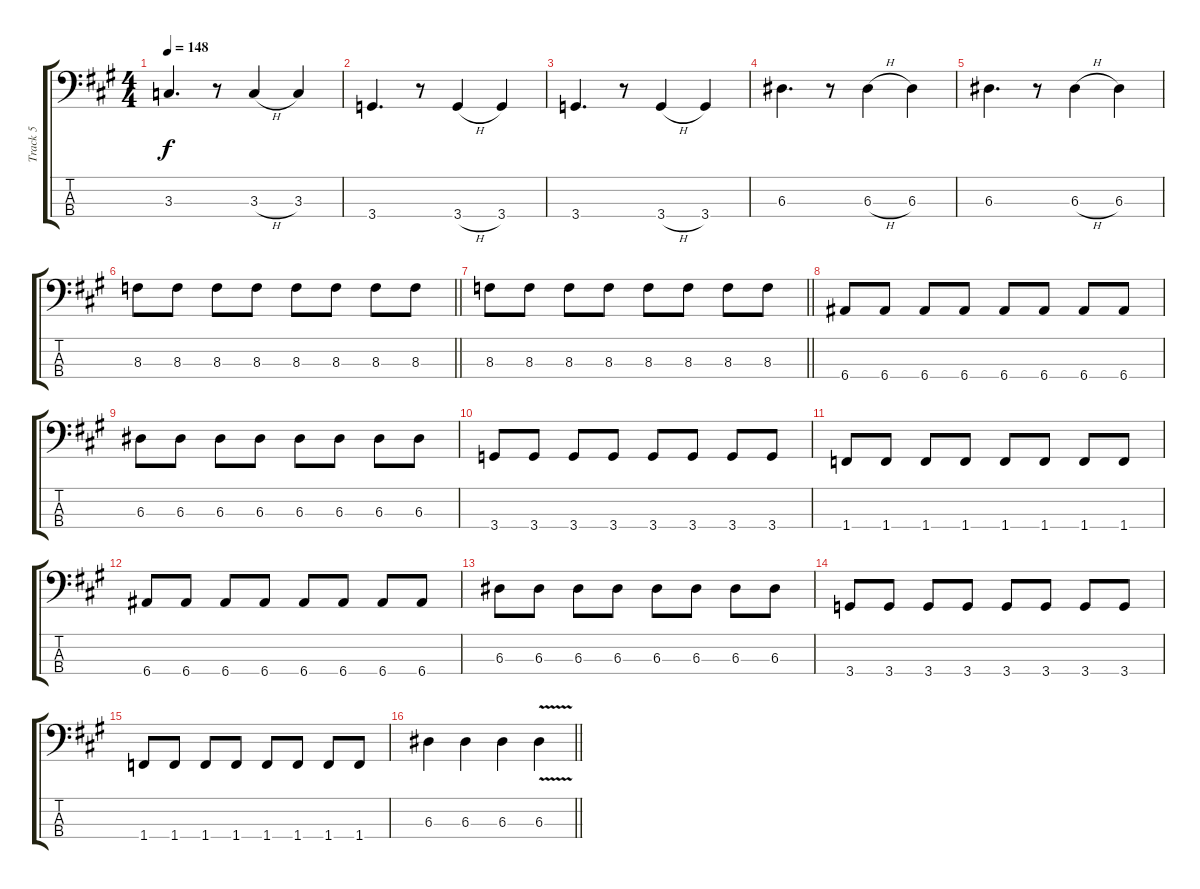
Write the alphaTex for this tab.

\track ("Track 5" "Track 5") {instrument electricbassfinger}
\staff {score tabs}
\tuning (G2 D2 A1 E1) {hide}
\ts (4 4)
\tempo 148
\clef f4
\ks a
3.3.4{d dy f} r.8 3.3{h}.4 3.3.4 |
3.4.4{d} r.8 3.4{h}.4 3.4.4 |
3.4.4{d} r.8 3.4{h}.4 3.4.4 |
6.3.4{d} r.8 6.3{h}.4 6.3.4 |
6.3.4{d} r.8 6.3{h}.4 6.3.4 |
\barLineRight lightlight
8.3.8 8.3.8 8.3.8 8.3.8 8.3.8 8.3.8 8.3.8 8.3.8 |
\barLineRight lightlight
8.3.8 8.3.8 8.3.8 8.3.8 8.3.8 8.3.8 8.3.8 8.3.8 |
6.4.8 6.4.8 6.4.8 6.4.8 6.4.8 6.4.8 6.4.8 6.4.8 |
6.3.8 6.3.8 6.3.8 6.3.8 6.3.8 6.3.8 6.3.8 6.3.8 |
3.4.8 3.4.8 3.4.8 3.4.8 3.4.8 3.4.8 3.4.8 3.4.8 |
1.4.8 1.4.8 1.4.8 1.4.8 1.4.8 1.4.8 1.4.8 1.4.8 |
6.4.8 6.4.8 6.4.8 6.4.8 6.4.8 6.4.8 6.4.8 6.4.8 |
6.3.8 6.3.8 6.3.8 6.3.8 6.3.8 6.3.8 6.3.8 6.3.8 |
3.4.8 3.4.8 3.4.8 3.4.8 3.4.8 3.4.8 3.4.8 3.4.8 |
1.4.8 1.4.8 1.4.8 1.4.8 1.4.8 1.4.8 1.4.8 1.4.8 |
\barLineRight lightlight
6.3.4 6.3.4 6.3.4 6.3{v}.4
